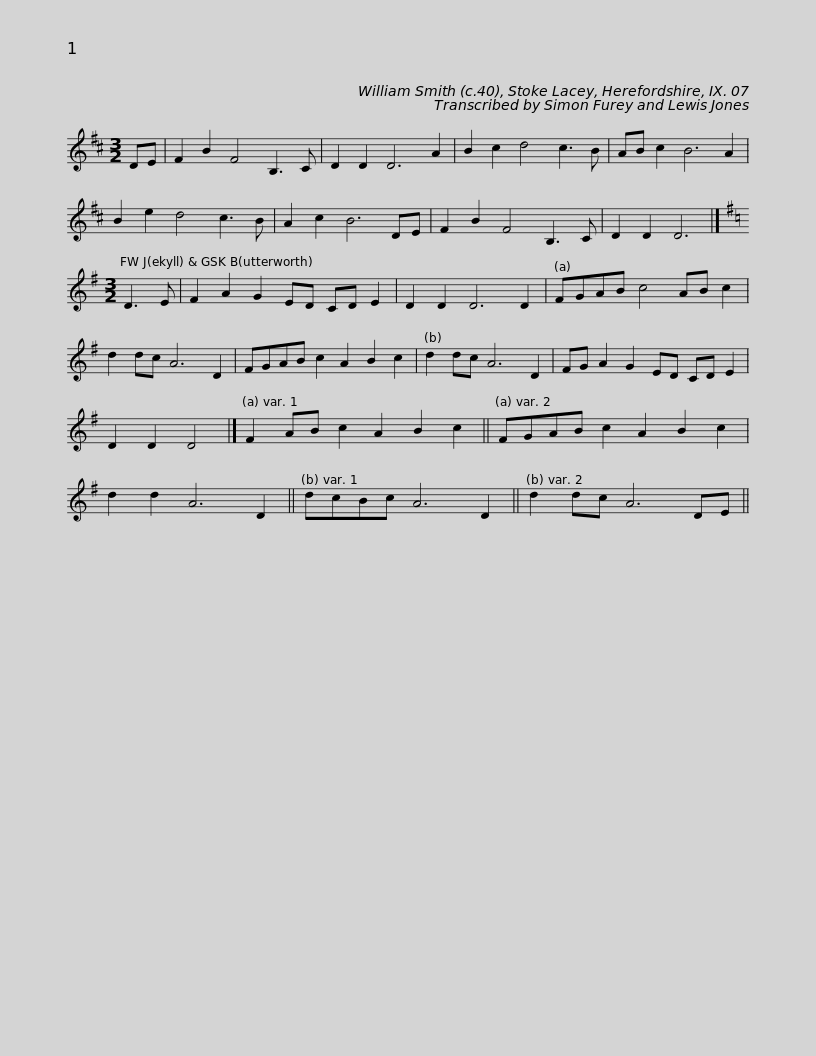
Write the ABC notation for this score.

X:1
L:1/8
M:3/2
I:linebreak $
K:D
V:1 treble
V:1
 DE | F2 B2 F4 B,3 C | D2 D2 D6 A2 | B2 c2 d4 c3 B | AB c2 B6 A2 |$ %5
 B2 e2 d4 c3 B | A2 c2 B6 DE | F2 B2 F4 B,3 C | D2 D2 D6 |][K:G][M:3/2] D3 E | %10
 F2 A2 G2 ED CD E2 | D2 D2 D6 D2 |$ FGAB c4 AB c2 | d2 dc A6 D2 |$ FGAB c2 A2 B2 c2 | %15
 d2 dc A6 D2 | FG A2 G2 ED CD E2 | D2 D2 D4 |]$ F2 AB c2 A2 B2 c2 || FGAB c2 A2 B2 c2 | %20
 d2 d2 A6 D2 || dcBc A6 D2 || d2 dc A6 DE || %23
